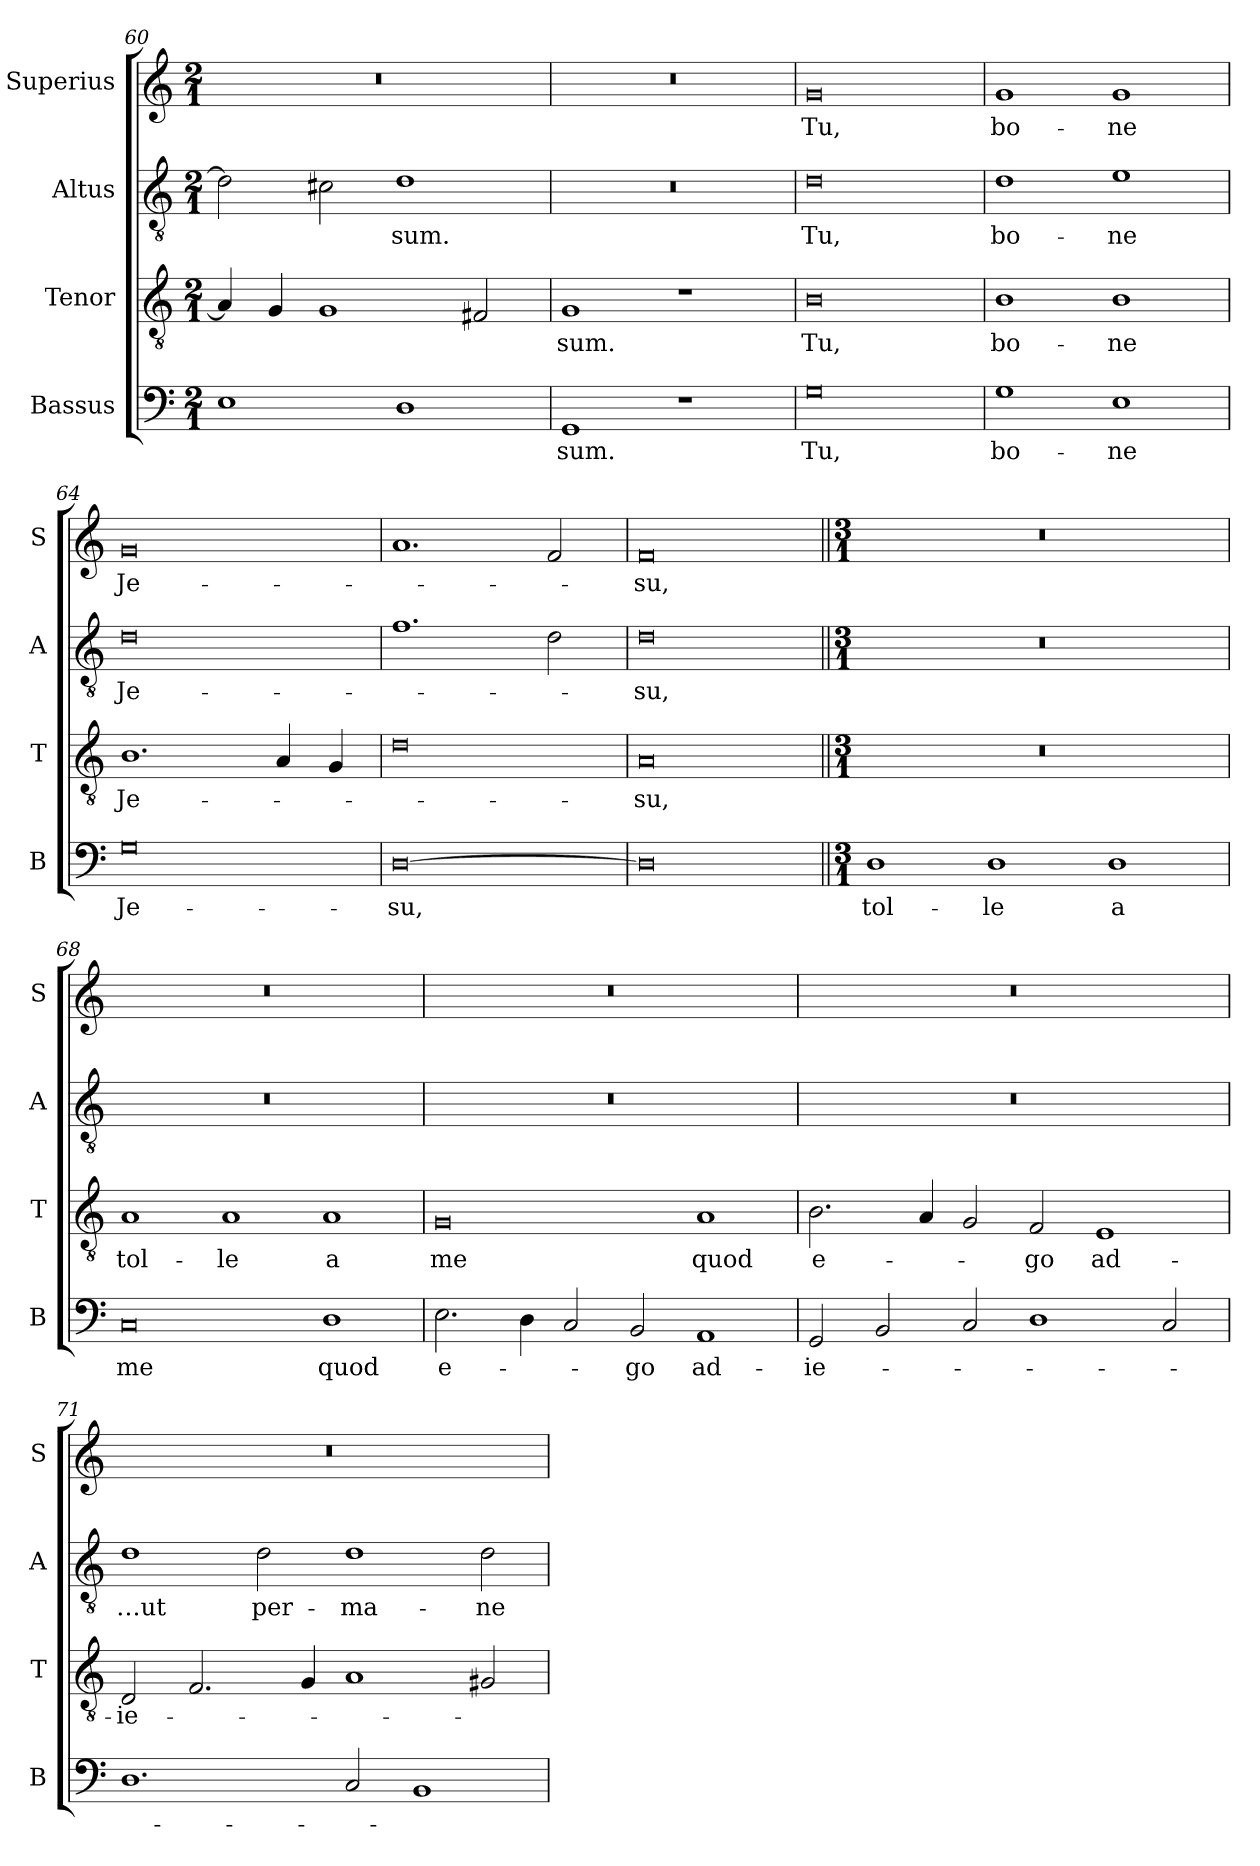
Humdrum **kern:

**kern	**text	**kern	**text	**kern	**text	**kern	**text
*part4	*part4	*part3	*part3	*part2	*part2	*part1	*part1
*staff4	*staff4	*staff3	*staff3	*staff2	*staff2	*staff1	*staff1
*I"Bassus	*	*I"Tenor	*	*I"Altus	*	*I"Superius	*
*I'B	*	*I'T	*	*I'A	*	*I'S	*
*clefF4	*	*clefGv2	*	*clefGv2	*	*clefG2	*
*k[]	*	*k[]	*	*k[]	*	*k[]	*
*M2/1	*	*M2/1	*	*M2/1	*	*M2/1	*
=60	=60	=60	=60	=60	=60	=60	=60
1E	.	4A]	.	2d]	.	0r	.
.	.	4G	.	.	.	.	.
.	.	1G	.	2c#X	.	.	.
1D	.	.	.	1d	-sum.	.	.
.	.	2F#X	.	.	.	.	.
=61	=61	=61	=61	=61	=61	=61	=61
1GG	-sum.	1G	-sum.	0r	.	0r	.
1r	.	1r	.	.	.	.	.
=62	=62	=62	=62	=62	=62	=62	=62
0G	Tu,	0B	Tu,	0d	Tu,	0g	Tu,
=63	=63	=63	=63	=63	=63	=63	=63
1G	bo-	1B	bo-	1d	bo-	1g	bo-
1E	-ne	1B	-ne	1e	-ne	1g	-ne
=64	=64	=64	=64	=64	=64	=64	=64
0G	Je-	1.B	Je-	0d	Je-	0g	Je-
.	.	4A	.	.	.	.	.
.	.	4G	.	.	.	.	.
=65	=65	=65	=65	=65	=65	=65	=65
[0D	-su,	0d	.	1.f	.	1.a	.
.	.	.	.	2d	.	2f	.
=66	=66	=66	=66	=66	=66	=66	=66
0D]	.	0A	-su,	0d	-su,	0f	-su,
=67||	=67||	=67||	=67||	=67||	=67||	=67||	=67||
*M3/1	*	*M3/1	*	*M3/1	*	*M3/1	*
1D	tol-	1%3r	.	1%3r	.	1%3r	.
1D	-le	.	.	.	.	.	.
1D	a	.	.	.	.	.	.
=68	=68	=68	=68	=68	=68	=68	=68
0C	me	1A	tol-	1%3r	.	1%3r	.
.	.	1A	-le	.	.	.	.
1D	quod	1A	a	.	.	.	.
=69	=69	=69	=69	=69	=69	=69	=69
2.E	e-	0G	me	1%3r	.	1%3r	.
4D	.	.	.	.	.	.	.
2C	.	.	.	.	.	.	.
2BB	-go	.	.	.	.	.	.
1AA	ad-	1A	quod	.	.	.	.
=70	=70	=70	=70	=70	=70	=70	=70
2GG	-ie-	2.B	e-	1%3r	.	1%3r	.
2BB	.	.	.	.	.	.	.
.	.	4A	.	.	.	.	.
2C	.	2G	.	.	.	.	.
1D	.	2F	-go	.	.	.	.
.	.	1E	ad-	.	.	.	.
2C	.	.	.	.	.	.	.
=71	=71	=71	=71	=71	=71	=71	=71
1.D	.	2D	-ie-	1d	…ut	1%3r	.
.	.	2.F	.	.	.	.	.
.	.	.	.	2d	per-	.	.
.	.	4G	.	.	.	.	.
2C	.	1A	.	1d	-ma-	.	.
1BB	.	.	.	.	.	.	.
.	.	2G#X	.	2d	-ne-	.	.
=	=	=	=	=	=	=	=
*-	*-	*-	*-	*-	*-	*-	*-
